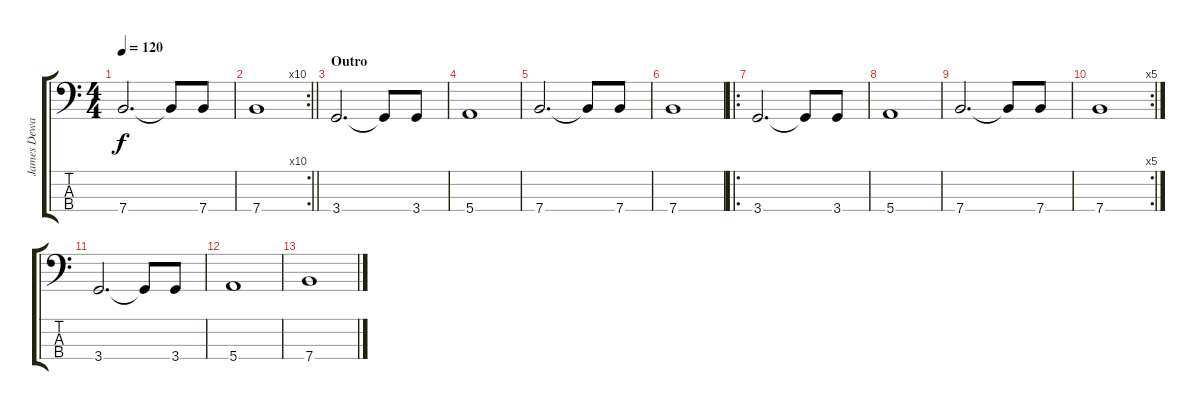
\track ("James Dewar" "James Dewa") {instrument electricbassfinger}
\staff {score tabs}
\tuning (G2 D2 A1 E1) {hide}
\ts (4 4)
\tempo 120
\clef f4
\ks c
7.4.2{d dy f} 7.4{t}.8 7.4.8 |
\rc 10
\barLineRight lightlight
7.4.1 |
\section ("" "Outro")
3.4.2{d} 3.4{t}.8 3.4.8 |
5.4.1 |
7.4.2{d} 7.4{t}.8 7.4.8 |
7.4.1 |
\ro
3.4.2{d} 3.4{t}.8 3.4.8 |
5.4.1 |
7.4.2{d} 7.4{t}.8 7.4.8 |
\rc 5
7.4.1 |
3.4.2{d} 3.4{t}.8 3.4.8 |
5.4.1 |
7.4.1
